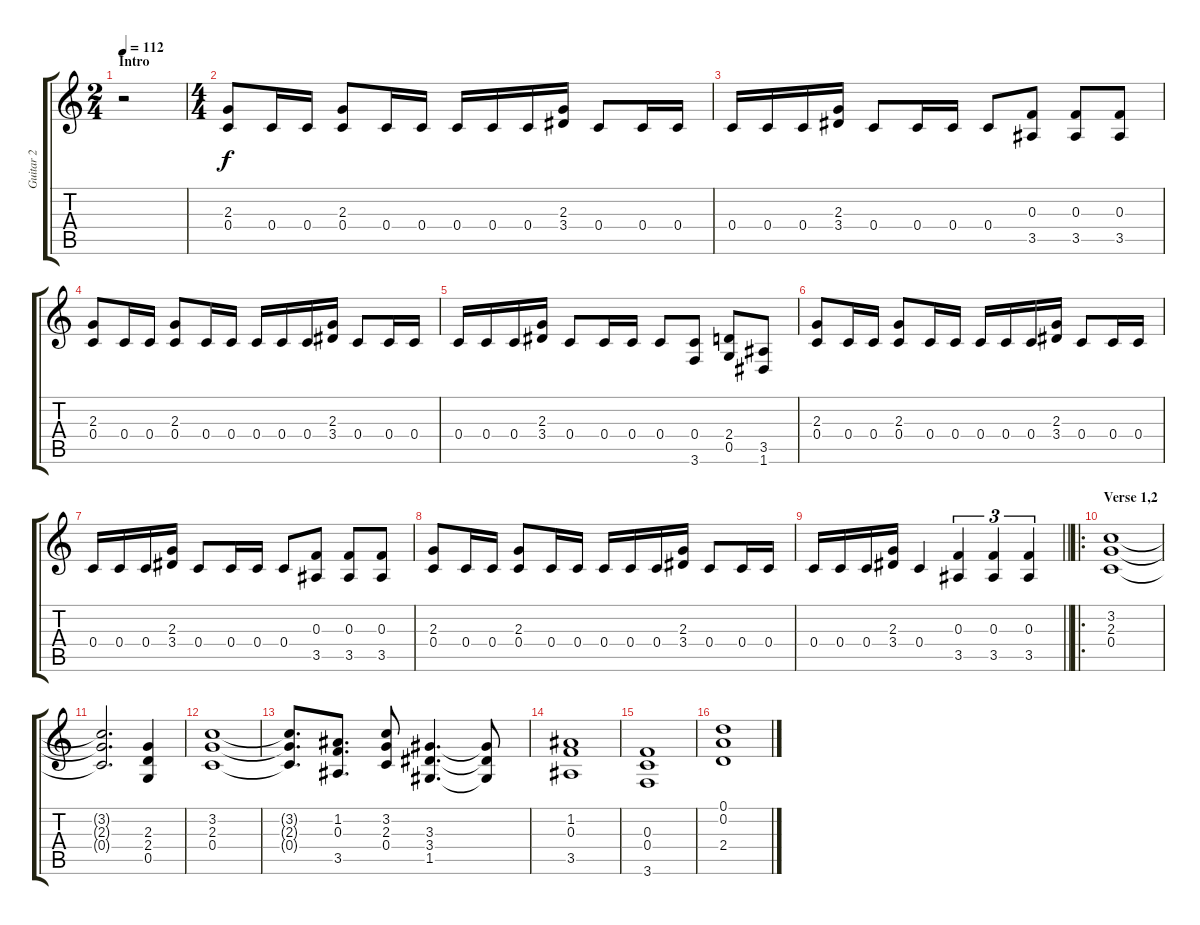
\track ("Guitar 2" "Guitar 2") {instrument acousticguitarsteel}
\staff {score tabs}
\tuning (D4 A3 F3 C3 G2 D2) {hide}
\ts (2 4)
\section ("" "Intro")
\tempo 112
\clef g2
\ks c
r.2{dy f instrument distortionguitar} |
\ts (4 4)
(2.3 0.4).8 0.4.16 0.4.16 (2.3 0.4).8 0.4.16 0.4.16 0.4.16 0.4.16 0.4.16 (2.3 3.4).16 0.4.8 0.4.16 0.4.16 |
0.4.16 0.4.16 0.4.16 (2.3 3.4).16 0.4.8 0.4.16 0.4.16 0.4.8 (0.3 3.5).8 (0.3 3.5).8 (0.3 3.5).8 |
(2.3 0.4).8 0.4.16 0.4.16 (2.3 0.4).8 0.4.16 0.4.16 0.4.16 0.4.16 0.4.16 (2.3 3.4).16 0.4.8 0.4.16 0.4.16 |
0.4.16 0.4.16 0.4.16 (2.3 3.4).16 0.4.8 0.4.16 0.4.16 0.4.8 (0.4 3.6).8 (2.4 0.5).8 (3.5 1.6).8 |
(2.3 0.4).8 0.4.16 0.4.16 (2.3 0.4).8 0.4.16 0.4.16 0.4.16 0.4.16 0.4.16 (2.3 3.4).16 0.4.8 0.4.16 0.4.16 |
0.4.16 0.4.16 0.4.16 (2.3 3.4).16 0.4.8 0.4.16 0.4.16 0.4.8 (0.3 3.5).8 (0.3 3.5).8 (0.3 3.5).8 |
(2.3 0.4).8 0.4.16 0.4.16 (2.3 0.4).8 0.4.16 0.4.16 0.4.16 0.4.16 0.4.16 (2.3 3.4).16 0.4.8 0.4.16 0.4.16 |
\barLineRight lightlight
0.4.16 0.4.16 0.4.16 (2.3 3.4).16 0.4.4 (0.3 3.5).4{tu (3 2)} (0.3 3.5).4{tu (3 2)} (0.3 3.5).4{tu (3 2)} |
\ro
\section ("" "Verse 1,2")
(3.2 2.3 0.4).1 |
(3.2{t} 2.3{t} 0.4{t}).2{d} (2.3 2.4 0.5).4 |
(3.2 2.3 0.4).1 |
(3.2{t} 2.3{t} 0.4{t}).8{d} (1.2 0.3 3.5).8{d} (3.2 2.3 0.4).8 (3.3 3.4 1.5).4{d} (3.3{t} 3.4{t} 1.5{t}).8 |
(1.2 0.3 3.5).1 |
(0.3 0.4 3.6).1 |
(0.1 0.2 2.4).1
